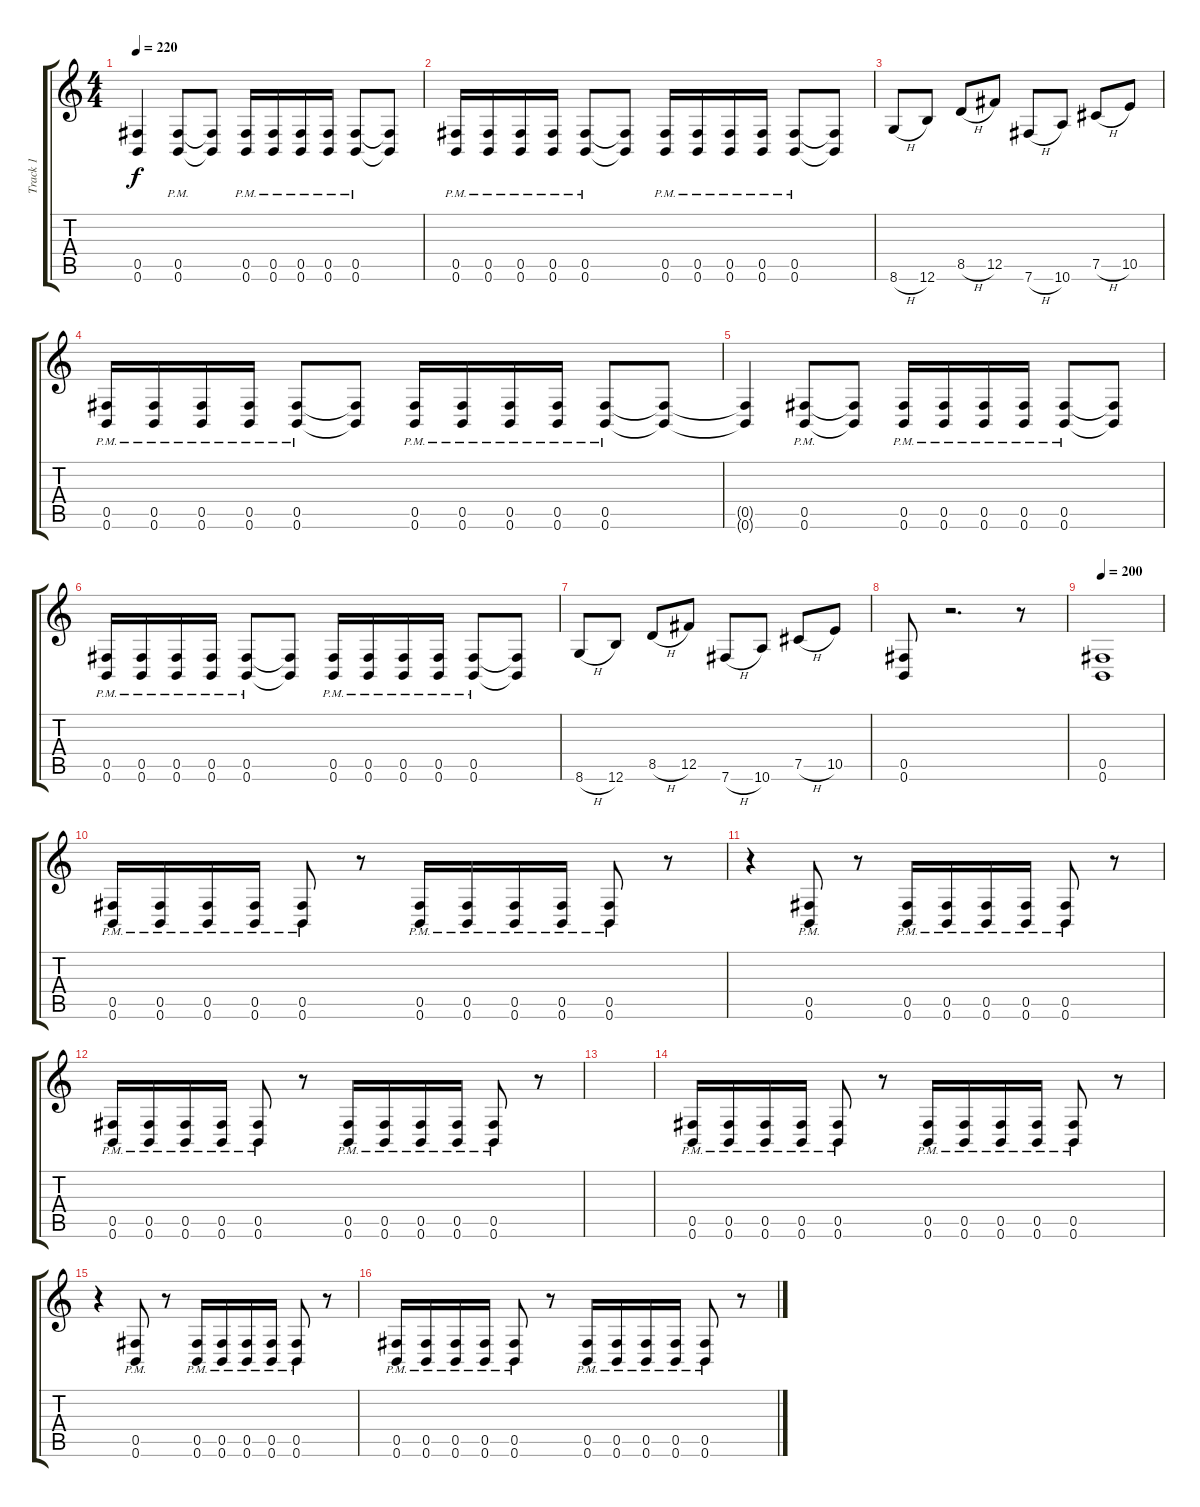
\track ("Track 1" "Track 1") {instrument distortionguitar}
\staff {score tabs}
\tuning (Db4 Ab3 E3 B2 Gb2 B1) {hide}
\ts (4 4)
\tempo 220
\clef g2
\ks c
(0.5{t} 0.6{t}).4{dy f} (0.5{pm} 0.6{pm}).8 (0.5{t} 0.6{t}).8 (0.5{pm} 0.6{pm}).16 (0.5{pm} 0.6{pm}).16 (0.5{pm} 0.6{pm}).16 (0.5{pm} 0.6{pm}).16 (0.5{pm} 0.6{pm}).8 (0.5{t} 0.6{t}).8 |
(0.5{pm} 0.6{pm}).16 (0.5{pm} 0.6{pm}).16 (0.5{pm} 0.6{pm}).16 (0.5{pm} 0.6{pm}).16 (0.5{pm} 0.6{pm}).8 (0.5{t} 0.6{t}).8 (0.5{pm} 0.6{pm}).16 (0.5{pm} 0.6{pm}).16 (0.5{pm} 0.6{pm}).16 (0.5{pm} 0.6{pm}).16 (0.5{pm} 0.6{pm}).8 (0.5{t} 0.6{t}).8 |
8.6{h}.8 12.6.8 8.5{h}.8 12.5.8 7.6{h}.8 10.6.8 7.5{h}.8 10.5.8 |
(0.5{pm} 0.6{pm}).16 (0.5{pm} 0.6{pm}).16 (0.5{pm} 0.6{pm}).16 (0.5{pm} 0.6{pm}).16 (0.5{pm} 0.6{pm}).8 (0.5{t} 0.6{t}).8 (0.5{pm} 0.6{pm}).16 (0.5{pm} 0.6{pm}).16 (0.5{pm} 0.6{pm}).16 (0.5{pm} 0.6{pm}).16 (0.5{pm} 0.6{pm}).8 (0.5{t} 0.6{t}).8 |
(0.5{t} 0.6{t}).4 (0.5{pm} 0.6{pm}).8 (0.5{t} 0.6{t}).8 (0.5{pm} 0.6{pm}).16 (0.5{pm} 0.6{pm}).16 (0.5{pm} 0.6{pm}).16 (0.5{pm} 0.6{pm}).16 (0.5{pm} 0.6{pm}).8 (0.5{t} 0.6{t}).8 |
(0.5{pm} 0.6{pm}).16 (0.5{pm} 0.6{pm}).16 (0.5{pm} 0.6{pm}).16 (0.5{pm} 0.6{pm}).16 (0.5{pm} 0.6{pm}).8 (0.5{t} 0.6{t}).8 (0.5{pm} 0.6{pm}).16 (0.5{pm} 0.6{pm}).16 (0.5{pm} 0.6{pm}).16 (0.5{pm} 0.6{pm}).16 (0.5{pm} 0.6{pm}).8 (0.5{t} 0.6{t}).8 |
8.6{h}.8 12.6.8 8.5{h}.8 12.5.8 7.6{h}.8 10.6.8 7.5{h}.8 10.5.8 |
(0.5 0.6).8 r.2{d} r.8 |
\tempo 200
(0.5 0.6).1 |
(0.5{pm} 0.6{pm}).16 (0.5{pm} 0.6{pm}).16 (0.5{pm} 0.6{pm}).16 (0.5{pm} 0.6{pm}).16 (0.5{pm} 0.6{pm}).8 r.8 (0.5{pm} 0.6{pm}).16 (0.5{pm} 0.6{pm}).16 (0.5{pm} 0.6{pm}).16 (0.5{pm} 0.6{pm}).16 (0.5{pm} 0.6{pm}).8 r.8 |
r.4 (0.5{pm} 0.6{pm}).8 r.8 (0.5{pm} 0.6{pm}).16 (0.5{pm} 0.6{pm}).16 (0.5{pm} 0.6{pm}).16 (0.5{pm} 0.6{pm}).16 (0.5{pm} 0.6{pm}).8 r.8 |
(0.5{pm} 0.6{pm}).16 (0.5{pm} 0.6{pm}).16 (0.5{pm} 0.6{pm}).16 (0.5{pm} 0.6{pm}).16 (0.5{pm} 0.6{pm}).8 r.8 (0.5{pm} 0.6{pm}).16 (0.5{pm} 0.6{pm}).16 (0.5{pm} 0.6{pm}).16 (0.5{pm} 0.6{pm}).16 (0.5{pm} 0.6{pm}).8 r.8 |
|
(0.5{pm} 0.6{pm}).16 (0.5{pm} 0.6{pm}).16 (0.5{pm} 0.6{pm}).16 (0.5{pm} 0.6{pm}).16 (0.5{pm} 0.6{pm}).8 r.8 (0.5{pm} 0.6{pm}).16 (0.5{pm} 0.6{pm}).16 (0.5{pm} 0.6{pm}).16 (0.5{pm} 0.6{pm}).16 (0.5{pm} 0.6{pm}).8 r.8 |
r.4 (0.5{pm} 0.6{pm}).8 r.8 (0.5{pm} 0.6{pm}).16 (0.5{pm} 0.6{pm}).16 (0.5{pm} 0.6{pm}).16 (0.5{pm} 0.6{pm}).16 (0.5{pm} 0.6{pm}).8 r.8 |
(0.5{pm} 0.6{pm}).16 (0.5{pm} 0.6{pm}).16 (0.5{pm} 0.6{pm}).16 (0.5{pm} 0.6{pm}).16 (0.5{pm} 0.6{pm}).8 r.8 (0.5{pm} 0.6{pm}).16 (0.5{pm} 0.6{pm}).16 (0.5{pm} 0.6{pm}).16 (0.5{pm} 0.6{pm}).16 (0.5{pm} 0.6{pm}).8 r.8
